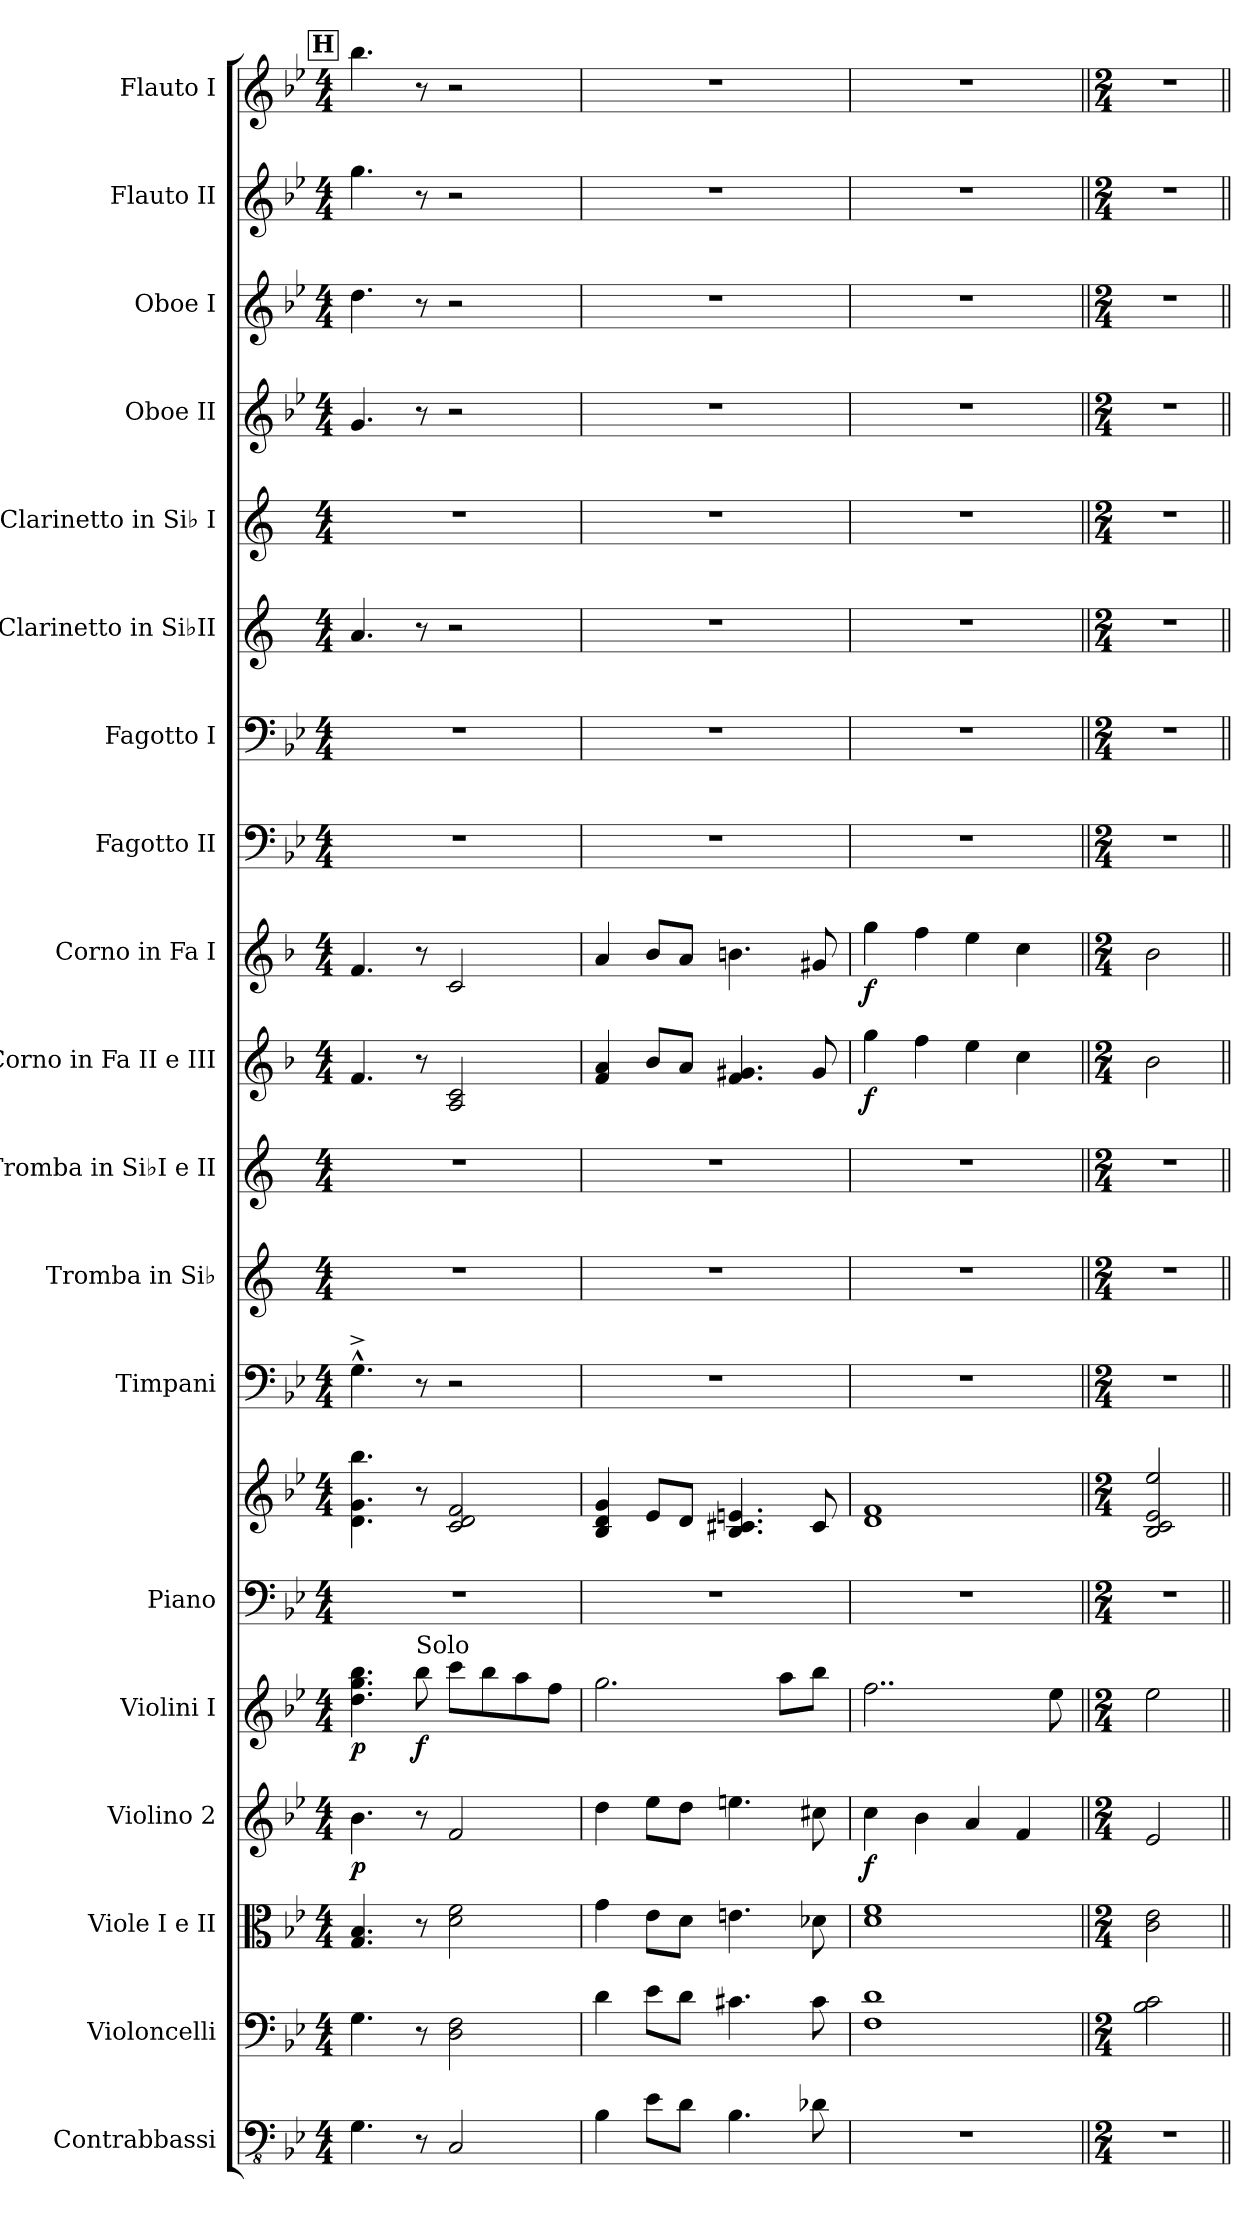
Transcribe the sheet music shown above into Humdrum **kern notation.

**kern	**kern	**kern	**kern	**dynam	**kern	**dynam	**kern	**kern	**kern	**kern	**kern	**kern	**dynam	**kern	**dynam	**kern	**kern	**kern	**kern	**kern	**kern	**kern	**kern
*part19	*part18	*part17	*part16	*part16	*part15	*part15	*part14	*part14	*part13	*part12	*part11	*part10	*part10	*part9	*part9	*part8	*part7	*part6	*part5	*part4	*part3	*part2	*part1
*staff20	*staff19	*staff18	*staff17	*staff17	*staff16	*staff16	*staff15	*staff14	*staff13	*staff12	*staff11	*staff10	*staff10	*staff9	*staff9	*staff8	*staff7	*staff6	*staff5	*staff4	*staff3	*staff2	*staff1
*I"Contrabbassi	*I"Violoncelli	*I"Viole I e II	*I"Violino 2	*	*I"Violini I	*	*I"Piano	*	*I"Timpani	*I"Tromba in Si♭	*I"Tromba in Si♭I e II	*I"Corno in Fa II e III	*	*I"Corno in Fa I	*	*I"Fagotto II	*I"Fagotto I	*I"Clarinetto in Si♭II	*I"Clarinetto in Si♭ I	*I"Oboe II	*I"Oboe I	*I"Flauto II	*I"Flauto I
*I'Cb.	*	*	*I'Vln. 2	*	*I'Vl.	*	*	*	*I'Timp.	*I'Tr. Si♭	*I'Tr. Si♭	*I'Cor. Fa	*	*I'Cor. Fa	*	*I'Fag.	*I'Fag.	*I'Cl. Si♭	*I'Cl. Si♭	*I'Ob.	*I'Ob.	*I'Fl.	*I'Fl.
*clefFv4	*clefF4	*clefC3	*clefG2	*	*clefG2	*	*clefF4	*clefG2	*clefF4	*clefG2	*clefG2	*clefG2	*	*clefG2	*	*clefF4	*clefF4	*clefG2	*clefG2	*clefG2	*clefG2	*clefG2	*clefG2
*	*	*	*	*	*	*	*	*	*	*ITrd1c2	*ITrd1c2	*ITrd4c7	*	*ITrd4c7	*	*	*	*ITrd1c2	*ITrd1c2	*	*	*	*
*k[b-e-]	*k[b-e-]	*k[b-e-]	*k[b-e-]	*	*k[b-e-]	*	*k[b-e-]	*k[b-e-]	*k[b-e-]	*k[b-e-]	*k[b-e-]	*k[b-e-]	*	*k[b-e-]	*	*k[b-e-]	*k[b-e-]	*k[b-e-]	*k[b-e-]	*k[b-e-]	*k[b-e-]	*k[b-e-]	*k[b-e-]
*M4/4	*M4/4	*M4/4	*M4/4	*	*M4/4	*	*M4/4	*M4/4	*M4/4	*M4/4	*M4/4	*M4/4	*	*M4/4	*	*M4/4	*M4/4	*M4/4	*M4/4	*M4/4	*M4/4	*M4/4	*M4/4
!!LO:REH:place=s1:a:B:fs=14:t=H
=73	=73	=73	=73	=73	=73	=73	=73	=73	=73	=73	=73	=73	=73	=73	=73	=73	=73	=73	=73	=73	=73	=73	=73
!	!	!	!	!LO:DY:b	!	!LO:DY:b	!	!	!	!	!	!	!	!	!	!	!	!	!	!	!	!	!
4.GG\	4.G\	4.G/ 4.B-/	4.b-\	p	4.dd\Z 4.gg\Z 4.bb-\Z	p	1r	4.d\ 4.g\ 4.bb-\	4.G^^^\	1r	1r	4.B-/	.	4.B-/	.	1r	1r	4.g/	1r	4.g/	4.dd\	4.gg\	4.bb-\
!	!	!	!	!	!LO:TX:a:t=Solo	!	!	!	!	!	!	!	!	!	!	!	!	!	!	!	!	!	!
!	!	!	!	!	!	!LO:DY:b	!	!	!	!	!	!	!	!	!	!	!	!	!	!	!	!	!
8r	8r	8r	8r	.	8bb-\	f	.	8r	8r	.	.	8r	.	8r	.	.	.	8r	.	8r	8r	8r	8r
2CC/	2D\ 2F\	2d\ 2f\	2f/	.	8ccc\L	.	.	2c/ 2d/ 2f/	2r	.	.	2D/ 2F/	.	2F/	.	.	.	2r	.	2r	2r	2r	2r
.	.	.	.	.	8bb-\	.	.	.	.	.	.	.	.	.	.	.	.	.	.	.	.	.	.
.	.	.	.	.	8aa\	.	.	.	.	.	.	.	.	.	.	.	.	.	.	.	.	.	.
.	.	.	.	.	8ff\J	.	.	.	.	.	.	.	.	.	.	.	.	.	.	.	.	.	.
=74	=74	=74	=74	=74	=74	=74	=74	=74	=74	=74	=74	=74	=74	=74	=74	=74	=74	=74	=74	=74	=74	=74	=74
4BB-\	4d\	4g\	4dd\	.	2.gg\	.	1r	4B-/ 4d/ 4g/	1r	1r	1r	4B-/ 4d/	.	4d/	.	1r	1r	1r	1r	1r	1r	1r	1r
8E-\L	8e-\L	8e-\L	8ee-\L	.	.	.	.	8e-/L	.	.	.	8e-/L	.	8e-/L	.	.	.	.	.	.	.	.	.
8D\J	8d\J	8d\J	8dd\J	.	.	.	.	8d/J	.	.	.	8d/J	.	8d/J	.	.	.	.	.	.	.	.	.
4.BB-\	4.c#X\	4.en\	4.een\	.	.	.	.	4.B-/ 4.c#X/ 4.en/	.	.	.	4.B-/ 4.c#X/	.	4.en\	.	.	.	.	.	.	.	.	.
.	.	.	.	.	8aa\L	.	.	.	.	.	.	.	.	.	.	.	.	.	.	.	.	.	.
8D-X\	8c#\	8d-X\	8cc#X\	.	8bb-\J	.	.	8c#/	.	.	.	8c#/	.	8c#X/	.	.	.	.	.	.	.	.	.
=75	=75	=75	=75	=75	=75	=75	=75	=75	=75	=75	=75	=75	=75	=75	=75	=75	=75	=75	=75	=75	=75	=75	=75
!	!	!	!	!LO:DY:b	!	!	!	!	!	!	!	!	!LO:DY:b	!	!LO:DY:b	!	!	!	!	!	!	!	!
1r	1F 1d	1d 1f	4cc\	f	2..ff\	.	1r	1d 1f	1r	1r	1r	4cc\	f	4cc\	f	1r	1r	1r	1r	1r	1r	1r	1r
.	.	.	4b-\	.	.	.	.	.	.	.	.	4b-\	.	4b-\	.	.	.	.	.	.	.	.	.
.	.	.	4a/	.	.	.	.	.	.	.	.	4a\	.	4a\	.	.	.	.	.	.	.	.	.
.	.	.	4f/	.	.	.	.	.	.	.	.	4f\	.	4f\	.	.	.	.	.	.	.	.	.
.	.	.	.	.	8ee-\	.	.	.	.	.	.	.	.	.	.	.	.	.	.	.	.	.	.
=76||	=76||	=76||	=76||	=76||	=76||	=76||	=76||	=76||	=76||	=76||	=76||	=76||	=76||	=76||	=76||	=76||	=76||	=76||	=76||	=76||	=76||	=76||	=76||
!!LO:REH:place=s1:a:B:fs=14:t=I
*M2/4	*M2/4	*M2/4	*M2/4	*	*M2/4	*	*M2/4	*M2/4	*M2/4	*M2/4	*M2/4	*M2/4	*	*M2/4	*	*M2/4	*M2/4	*M2/4	*M2/4	*M2/4	*M2/4	*M2/4	*M2/4
*	*	*	*	*	*	*	*	*	*	*	*	*	*	*	*	*	*	*	*	*	*	*	*MM50
2r	2B-\ 2c\	2c\ 2e-\	2e-/	.	2ee-\	.	2r	2B-/ 2c/ 2e-/ 2ee-/	2r	2r	2r	2e-\	.	2e-\	.	2r	2r	2r	2r	2r	2r	2r	2r
=||	=||	=||	=||	=||	=||	=||	=||	=||	=||	=||	=||	=||	=||	=||	=||	=||	=||	=||	=||	=||	=||	=||	=||
*-	*-	*-	*-	*-	*-	*-	*-	*-	*-	*-	*-	*-	*-	*-	*-	*-	*-	*-	*-	*-	*-	*-	*-
